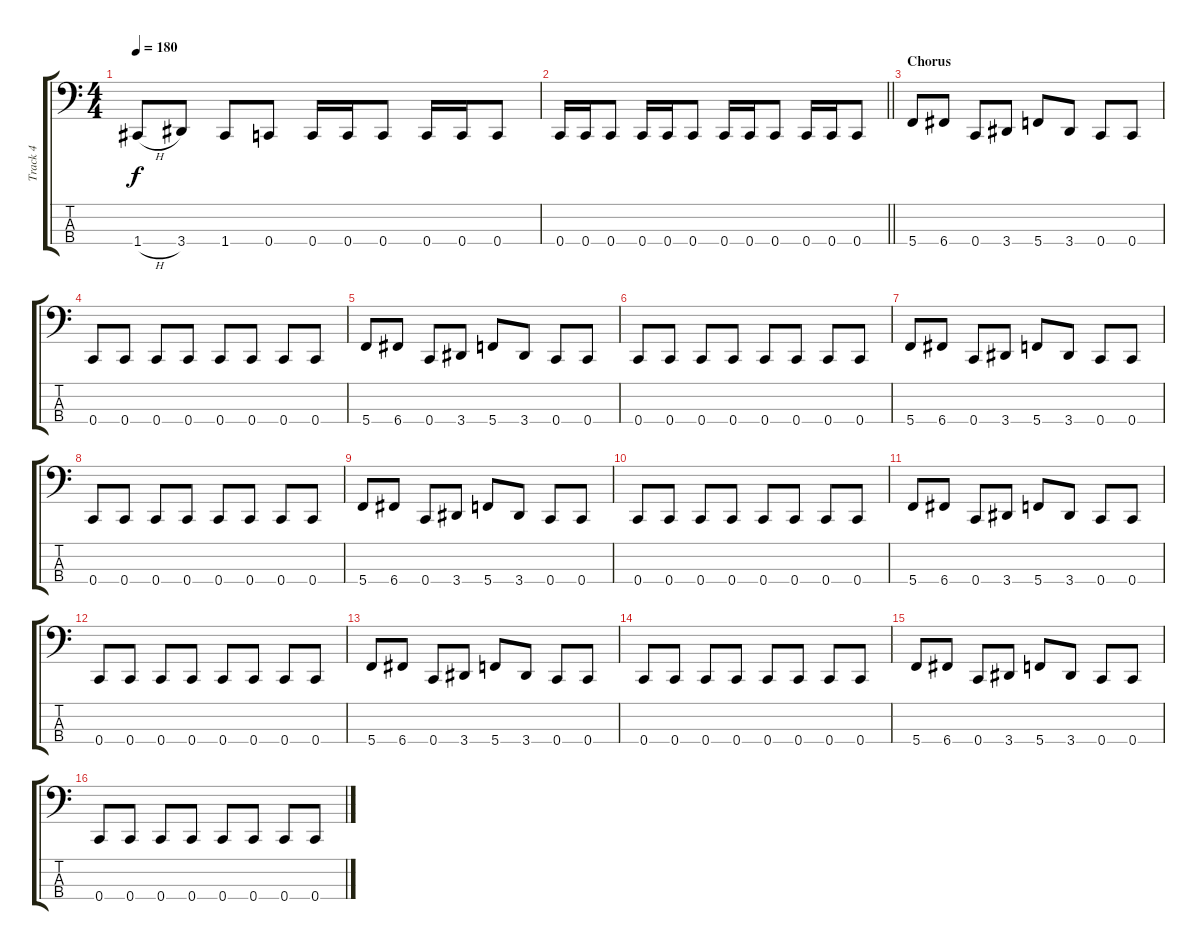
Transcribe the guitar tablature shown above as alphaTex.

\track ("Track 4" "Track 4") {instrument electricbasspick}
\staff {score tabs}
\tuning (F2 C2 G1 C1) {hide}
\ts (4 4)
\tempo 180
\clef f4
\ks c
1.4{h}.8{dy f} 3.4.8 1.4.8 0.4.8 0.4.16 0.4.16 0.4.8 0.4.16 0.4.16 0.4.8 |
\barLineRight lightlight
0.4.16 0.4.16 0.4.8 0.4.16 0.4.16 0.4.8 0.4.16 0.4.16 0.4.8 0.4.16 0.4.16 0.4.8 |
\section ("" "Chorus")
5.4.8 6.4.8 0.4.8 3.4.8 5.4.8 3.4.8 0.4.8 0.4.8 |
0.4.8 0.4.8 0.4.8 0.4.8 0.4.8 0.4.8 0.4.8 0.4.8 |
5.4.8 6.4.8 0.4.8 3.4.8 5.4.8 3.4.8 0.4.8 0.4.8 |
0.4.8 0.4.8 0.4.8 0.4.8 0.4.8 0.4.8 0.4.8 0.4.8 |
5.4.8 6.4.8 0.4.8 3.4.8 5.4.8 3.4.8 0.4.8 0.4.8 |
0.4.8 0.4.8 0.4.8 0.4.8 0.4.8 0.4.8 0.4.8 0.4.8 |
5.4.8 6.4.8 0.4.8 3.4.8 5.4.8 3.4.8 0.4.8 0.4.8 |
0.4.8 0.4.8 0.4.8 0.4.8 0.4.8 0.4.8 0.4.8 0.4.8 |
5.4.8 6.4.8 0.4.8 3.4.8 5.4.8 3.4.8 0.4.8 0.4.8 |
0.4.8 0.4.8 0.4.8 0.4.8 0.4.8 0.4.8 0.4.8 0.4.8 |
5.4.8 6.4.8 0.4.8 3.4.8 5.4.8 3.4.8 0.4.8 0.4.8 |
0.4.8 0.4.8 0.4.8 0.4.8 0.4.8 0.4.8 0.4.8 0.4.8 |
5.4.8 6.4.8 0.4.8 3.4.8 5.4.8 3.4.8 0.4.8 0.4.8 |
0.4.8 0.4.8 0.4.8 0.4.8 0.4.8 0.4.8 0.4.8 0.4.8
